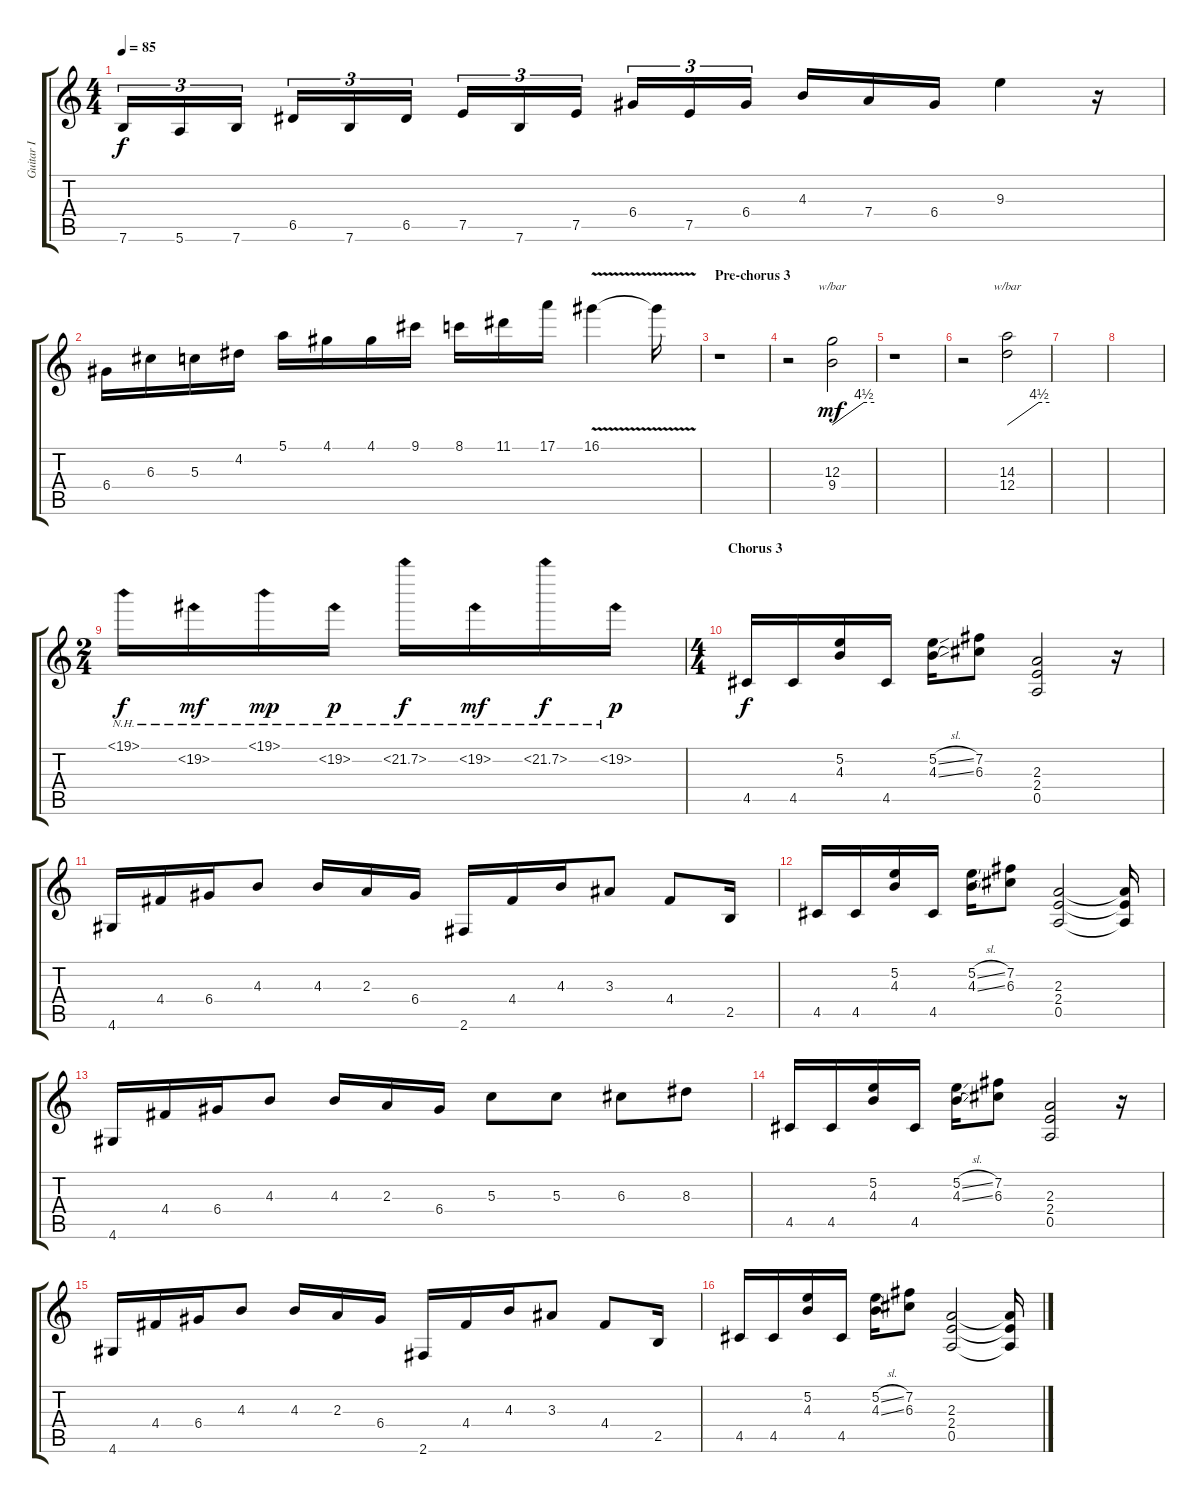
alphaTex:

\track ("Guitar I" "Guitar I") {instrument overdrivenguitar}
\staff {score tabs}
\tuning (E4 B3 G3 D3 A2 E2) {hide}
\ts (4 4)
\tempo 85
\clef g2
\ks c
7.6.16{tu (3 2) dy f} 5.6.16{tu (3 2)} 7.6.16{tu (3 2) beam splitsecondary} 6.5.16{tu (3 2)} 7.6.16{tu (3 2)} 6.5.16{tu (3 2)} 7.5.16{tu (3 2)} 7.6.16{tu (3 2)} 7.5.16{tu (3 2) beam splitsecondary} 6.4.16{tu (3 2)} 7.5.16{tu (3 2)} 6.4.16{tu (3 2)} 4.3.16 7.4.16 6.4.16 9.3.4 r.16 |
6.4.16 6.3.16 5.3.16 4.2.16 5.1.16 4.1.16 4.1.16 9.1.16 8.1.16 11.1.16 17.1.16 16.1{v}.4 16.1{t}.16 |
\section ("" "Pre-chorus 3")
r.1 |
r.2 (12.3 9.4).2{tbe (custom default 0 0 45 18 60 18) dy mf} |
r.1 |
r.2 (14.3 12.4).2{tbe (custom default 0 0 45 18 60 18)} |
|
|
\ts (2 4)
19.1{nh}.16{dy f} 19.2{nh}.16{dy mf} 19.1{nh}.16{dy mp} 19.2{nh}.16{dy p} 21.2{nh}.16{dy f} 19.2{nh}.16{dy mf} 21.2{nh}.16{dy f} 19.2{nh}.16{dy p} |
\ts (4 4)
\section ("" "Chorus 3")
4.5.16{dy f} 4.5.16 (5.2 4.3).16 4.5.16 (5.2{sl} 4.3{sl}).16 (7.2 6.3).8 (2.3 2.4 0.5).2 r.16 |
4.6.16 4.4.16 6.4.16 4.3.8 4.3.16 2.3.16 6.4.16 2.6.16 4.4.16 4.3.16 3.3.8 4.4.8 2.5.16 |
4.5.16 4.5.16 (5.2 4.3).16 4.5.16 (5.2{sl} 4.3{sl}).16 (7.2 6.3).8 (2.3 2.4 0.5).2 (2.3{t} 2.4{t} 0.5{t}).16 |
4.6.16 4.4.16 6.4.16 4.3.8 4.3.16 2.3.16 6.4.16 5.3.8 5.3.8 6.3.8 8.3.8 |
4.5.16 4.5.16 (5.2 4.3).16 4.5.16 (5.2{sl} 4.3{sl}).16 (7.2 6.3).8 (2.3 2.4 0.5).2 r.16 |
4.6.16 4.4.16 6.4.16 4.3.8 4.3.16 2.3.16 6.4.16 2.6.16 4.4.16 4.3.16 3.3.8 4.4.8 2.5.16 |
4.5.16 4.5.16 (5.2 4.3).16 4.5.16 (5.2{sl} 4.3{sl}).16 (7.2 6.3).8 (2.3 2.4 0.5).2 (2.3{t} 2.4{t} 0.5{t}).16
